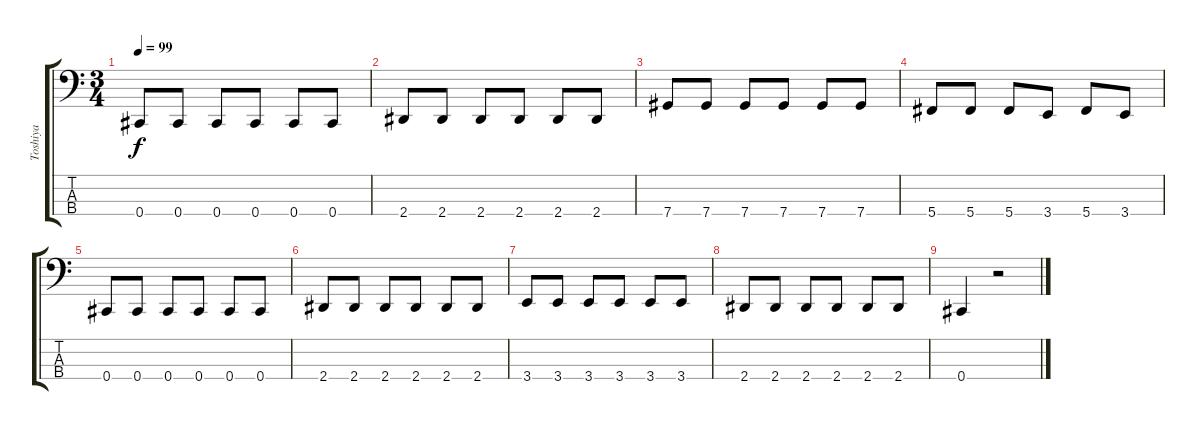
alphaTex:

\track ("Toshiya" "Toshiya") {instrument electricbasspick}
\staff {score tabs}
\tuning (Gb2 Db2 Ab1 Db1) {hide}
\ts (3 4)
\tempo 99
\clef f4
\ks c
0.4.8{dy f} 0.4.8 0.4.8 0.4.8 0.4.8 0.4.8 |
2.4.8 2.4.8 2.4.8 2.4.8 2.4.8 2.4.8 |
7.4.8 7.4.8 7.4.8 7.4.8 7.4.8 7.4.8 |
5.4.8 5.4.8 5.4.8 3.4.8 5.4.8 3.4.8 |
0.4.8 0.4.8 0.4.8 0.4.8 0.4.8 0.4.8 |
2.4.8 2.4.8 2.4.8 2.4.8 2.4.8 2.4.8 |
3.4.8 3.4.8 3.4.8 3.4.8 3.4.8 3.4.8 |
2.4.8 2.4.8 2.4.8 2.4.8 2.4.8 2.4.8 |
0.4.4 r.2
